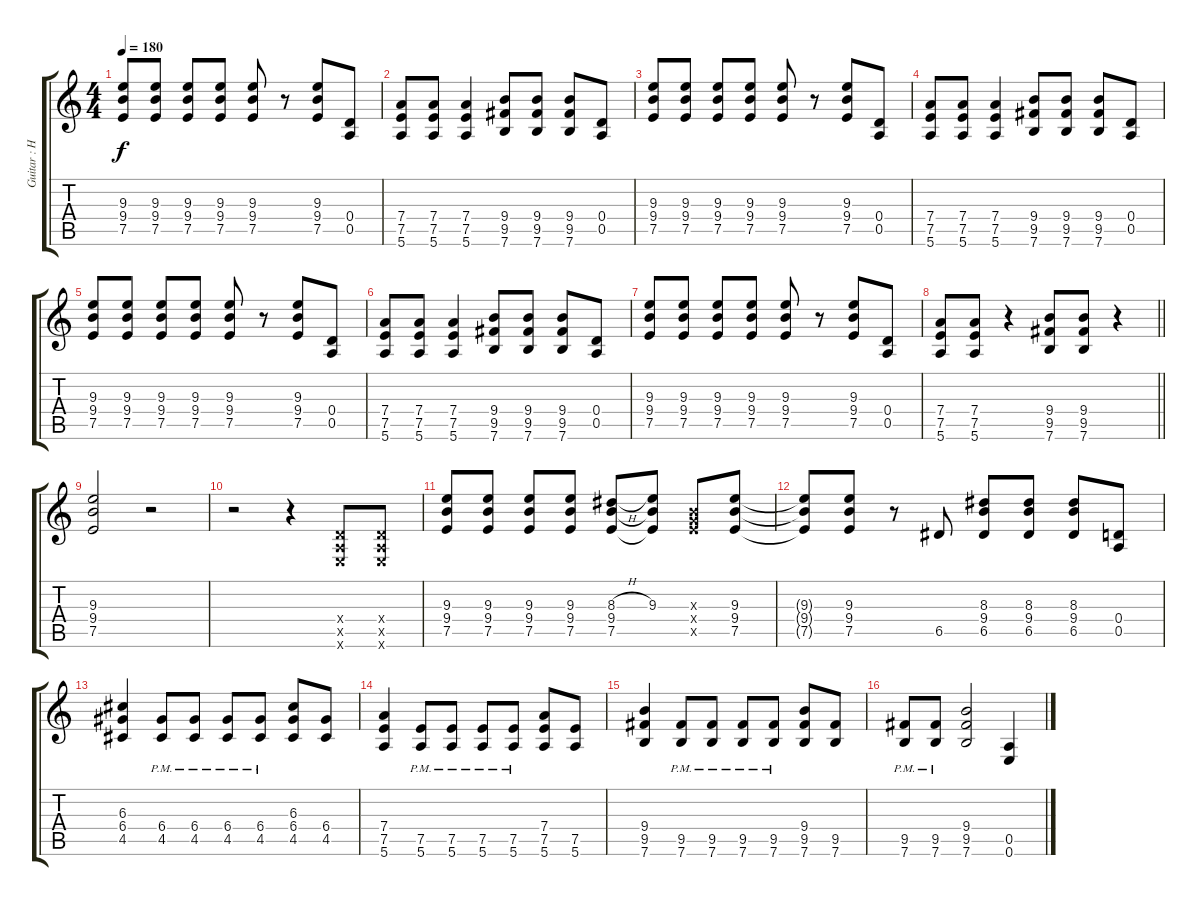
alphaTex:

\track ("Guitar : Hirasawa Yui - San" "Guitar : H") {instrument overdrivenguitar}
\staff {score tabs}
\tuning (E4 B3 G3 D3 A2 E2) {hide}
\ts (4 4)
\tempo 180
\clef g2
\ks c
(9.3 9.4 7.5).8{dy f} (9.3 9.4 7.5).8 (9.3 9.4 7.5).8 (9.3 9.4 7.5).8 (9.3 9.4 7.5).8 r.8 (9.3 9.4 7.5).8 (0.4 0.5).8 |
(7.4 7.5 5.6).8 (7.4 7.5 5.6).8 (7.4 7.5 5.6).4 (9.4 9.5 7.6).8 (9.4 9.5 7.6).8 (9.4 9.5 7.6).8 (0.4 0.5).8 |
(9.3 9.4 7.5).8 (9.3 9.4 7.5).8 (9.3 9.4 7.5).8 (9.3 9.4 7.5).8 (9.3 9.4 7.5).8 r.8 (9.3 9.4 7.5).8 (0.4 0.5).8 |
(7.4 7.5 5.6).8 (7.4 7.5 5.6).8 (7.4 7.5 5.6).4 (9.4 9.5 7.6).8 (9.4 9.5 7.6).8 (9.4 9.5 7.6).8 (0.4 0.5).8 |
(9.3 9.4 7.5).8 (9.3 9.4 7.5).8 (9.3 9.4 7.5).8 (9.3 9.4 7.5).8 (9.3 9.4 7.5).8 r.8 (9.3 9.4 7.5).8 (0.4 0.5).8 |
(7.4 7.5 5.6).8 (7.4 7.5 5.6).8 (7.4 7.5 5.6).4 (9.4 9.5 7.6).8 (9.4 9.5 7.6).8 (9.4 9.5 7.6).8 (0.4 0.5).8 |
(9.3 9.4 7.5).8 (9.3 9.4 7.5).8 (9.3 9.4 7.5).8 (9.3 9.4 7.5).8 (9.3 9.4 7.5).8 r.8 (9.3 9.4 7.5).8 (0.4 0.5).8 |
\barLineRight lightlight
(7.4 7.5 5.6).8 (7.4 7.5 5.6).8 r.4 (9.4 9.5 7.6).8 (9.4 9.5 7.6).8 r.4 |
(9.3 9.4 7.5).2 r.2 |
r.2 r.4 (0.4{x} 0.5{x} 0.6{x}).8 (0.4{x} 0.5{x} 0.6{x}).8 |
(9.3 9.4 7.5).8 (9.3 9.4 7.5).8 (9.3 9.4 7.5).8 (9.3 9.4 7.5).8 (8.3{h} 9.4 7.5).8 (9.3 9.4{t} 7.5{t}).8 (0.3{x} 9.4{x} 7.5{x}).8 (9.3 9.4 7.5).8 |
(9.3{t} 9.4{t} 7.5{t}).8 (9.3 9.4 7.5).8 r.8 6.5.8 (8.3 9.4 6.5).8 (8.3 9.4 6.5).8 (8.3 9.4 6.5).8 (0.4 0.5).8 |
(6.3 6.4 4.5).4 (6.4{pm} 4.5{pm}).8 (6.4{pm} 4.5{pm}).8 (6.4{pm} 4.5{pm}).8 (6.4{pm} 4.5{pm}).8 (6.3 6.4 4.5).8 (6.4 4.5).8 |
(7.4 7.5 5.6).4 (7.5{pm} 5.6{pm}).8 (7.5{pm} 5.6{pm}).8 (7.5{pm} 5.6{pm}).8 (7.5{pm} 5.6{pm}).8 (7.4 7.5 5.6).8 (7.5 5.6).8 |
(9.4 9.5 7.6).4 (9.5{pm} 7.6{pm}).8 (9.5{pm} 7.6{pm}).8 (9.5{pm} 7.6{pm}).8 (9.5{pm} 7.6{pm}).8 (9.4 9.5 7.6).8 (9.5 7.6).8 |
(9.5{pm} 7.6{pm}).8 (9.5{pm} 7.6{pm}).8 (9.4 9.5 7.6).2 (0.5 0.6).4
